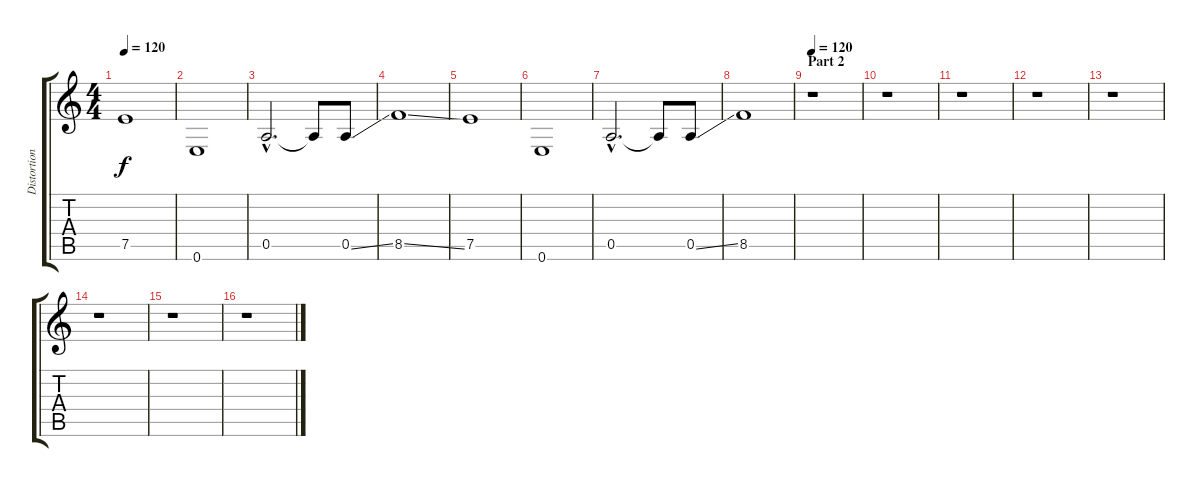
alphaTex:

\track ("Distortion" "Distortion") {instrument distortionguitar}
\staff {score tabs}
\tuning (E4 B3 G3 D3 A2 E2) {hide}
\ts (4 4)
\tempo 120
\clef g2
\ks c
7.5.1{dy f} |
0.6.1 |
0.5{hac}.2{d} 0.5{t}.8 0.5{ss}.8 |
8.5{ss}.1 |
7.5.1 |
0.6.1 |
0.5{hac}.2{d} 0.5{t}.8 0.5{ss}.8 |
8.5.1 |
\section ("" "Part 2")
\tempo 120
r.1 |
r.1 |
r.1 |
r.1 |
r.1 |
r.1 |
r.1 |
r.1
